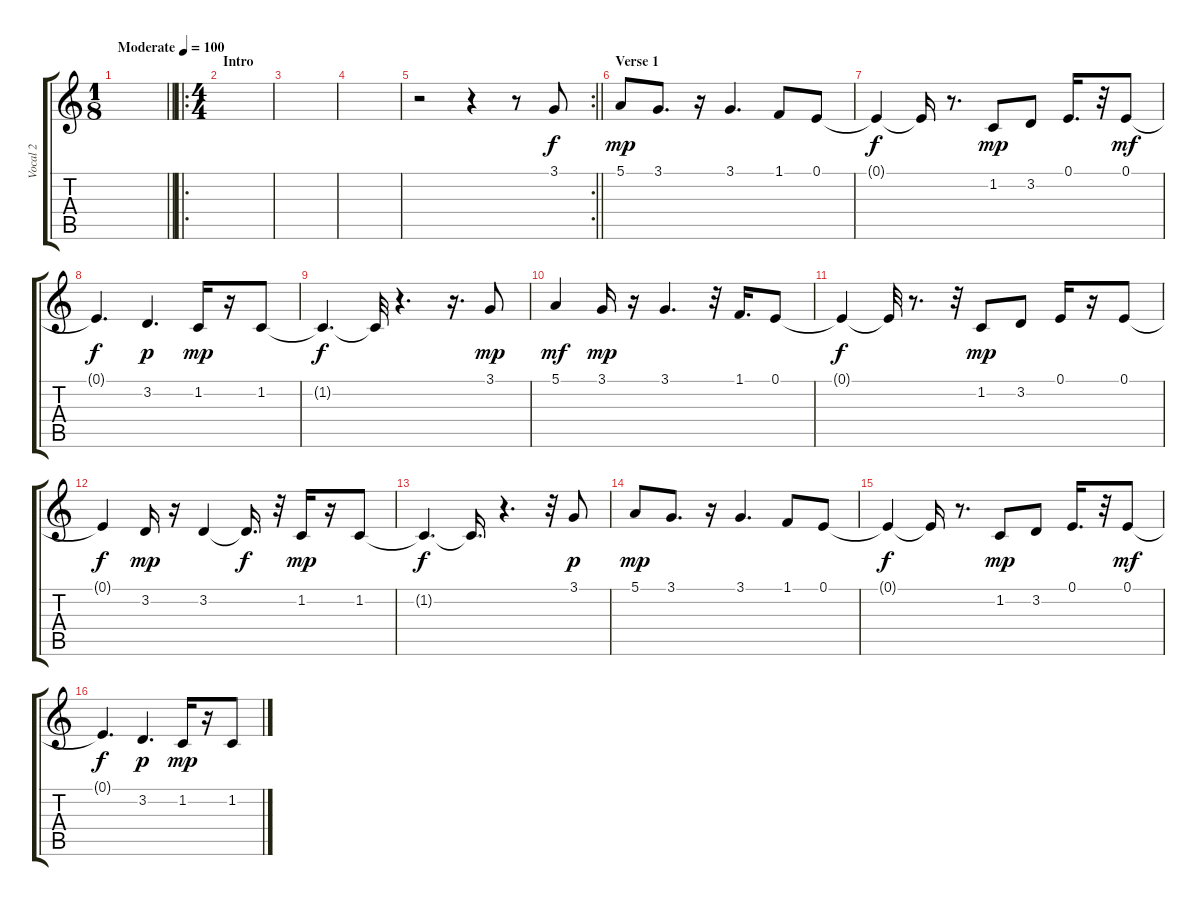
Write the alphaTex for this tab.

\track ("Vocal 2" "Vocal 2") {instrument lead1square}
\staff {score tabs}
\tuning (E4 B3 G3 D3 A2 E2) {hide}
\ts (1 8)
\tempo (100 "Moderate")
\clef g2
\barLineRight lightlight
\ks c
|
\ro
\ts (4 4)
\section ("" "Intro")
|
|
|
\rc 2
\barLineRight lightlight
r.2 r.4 r.8 3.1.8 |
\section ("" "Verse 1")
5.1.8{dy mp} 3.1.8{d} r.16 3.1.4{d} 1.1.8 0.1.8 |
0.1{t}.4{dy f} 0.1{t}.16 r.8{d} 1.2.8{dy mp} 3.2.8 0.1.16{d} r.32 0.1.8{dy mf} |
0.1{t}.4{d dy f} 3.2.4{d dy p} 1.2.16{dy mp} r.16 1.2.8 |
1.2{t}.4{d dy f} 1.2{t}.32 r.4{d} r.16{d} 3.1.8{dy mp} |
5.1.4{dy mf} 3.1.16{dy mp} r.16 3.1.4{d} r.32 1.1.16{d} 0.1.8 |
0.1{t}.4{dy f} 0.1{t}.32 r.8{d} r.32 1.2.8{dy mp} 3.2.8 0.1.16 r.16 0.1.8 |
0.1{t}.4{dy f} 3.2.16{dy mp} r.16 3.2.4 3.2{t}.16{d dy f} r.32 1.2.16{dy mp} r.16 1.2.8 |
1.2{t}.4{d dy f} 1.2{t}.16{d} r.4{d} r.32 3.1.8{dy p} |
5.1.8{dy mp} 3.1.8{d} r.16 3.1.4{d} 1.1.8 0.1.8 |
0.1{t}.4{dy f} 0.1{t}.16 r.8{d} 1.2.8{dy mp} 3.2.8 0.1.16{d} r.32 0.1.8{dy mf} |
0.1{t}.4{d dy f} 3.2.4{d dy p} 1.2.16{dy mp} r.16 1.2.8
